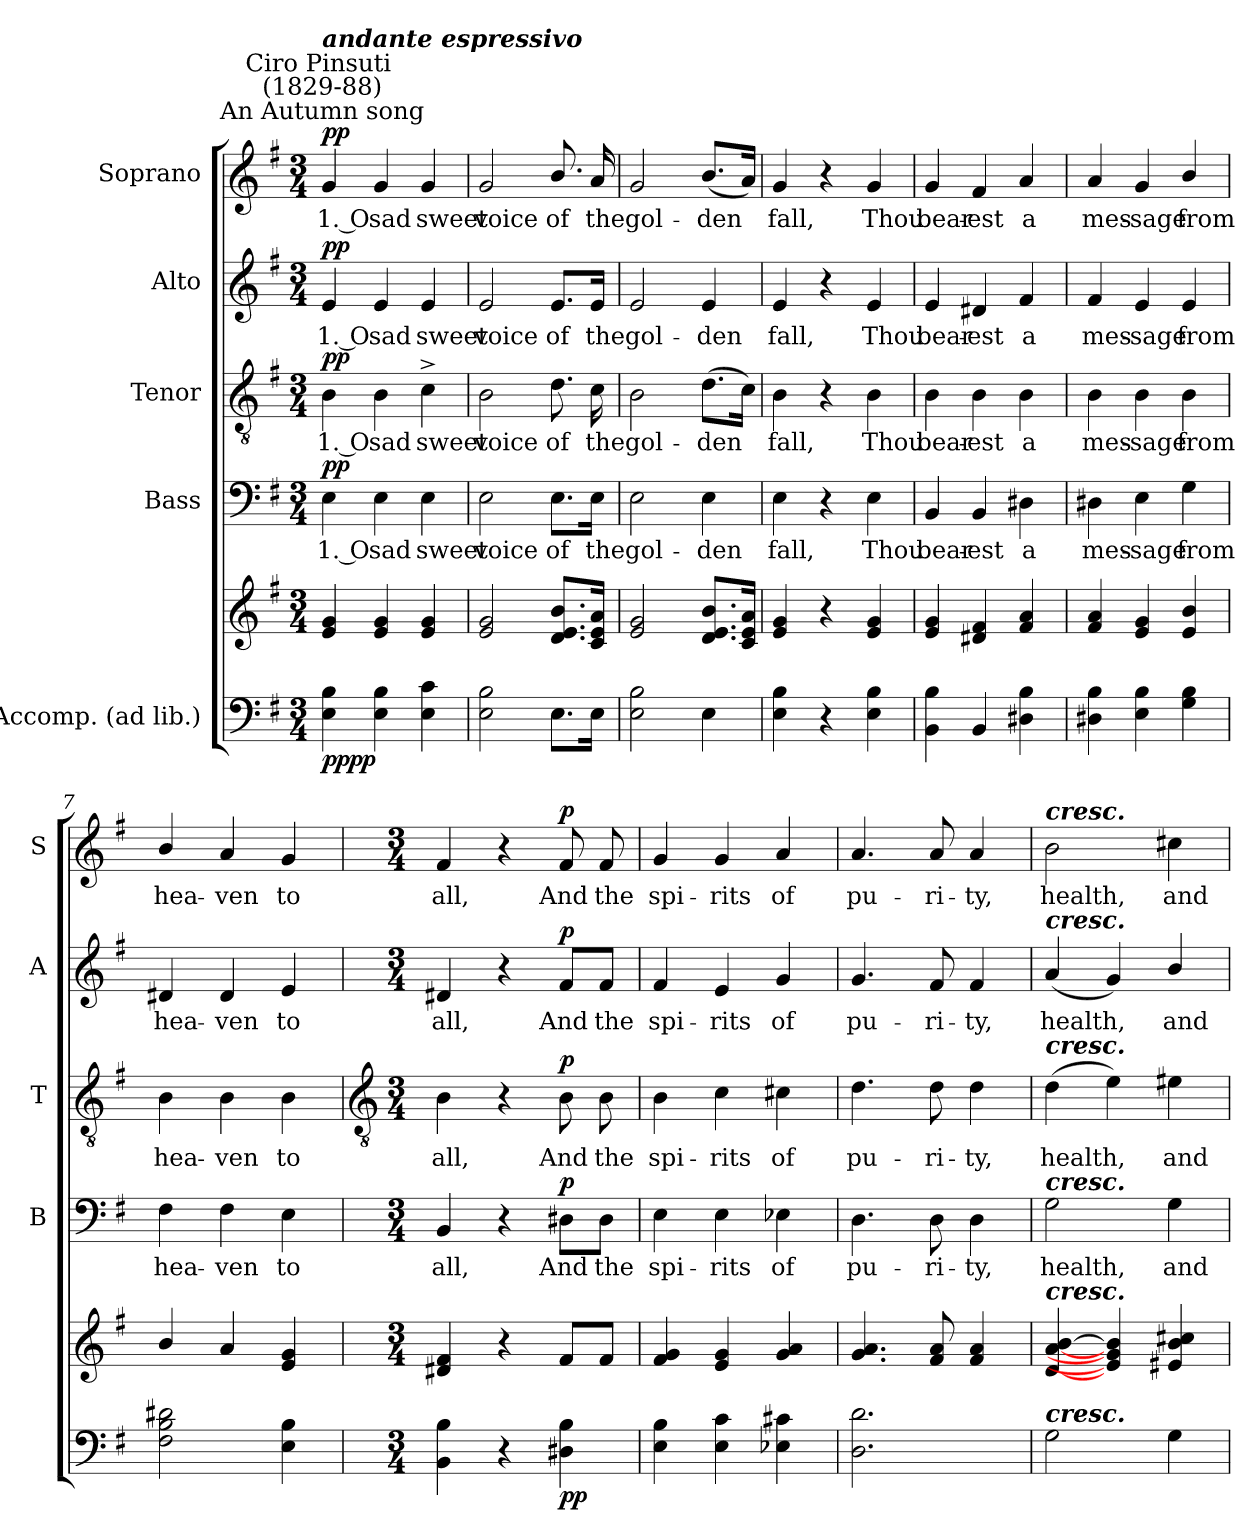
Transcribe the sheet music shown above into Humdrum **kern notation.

**kern	**kern	**dynam	**kern	**text	**dynam	**kern	**text	**dynam	**kern	**text	**dynam	**kern	**text	**dynam
*part5	*part5	*part5	*part4	*part4	*part4	*part3	*part3	*part3	*part2	*part2	*part2	*part1	*part1	*part1
*staff6	*staff5	*staff5/6	*staff4	*staff4	*staff4	*staff3	*staff3	*staff3	*staff2	*staff2	*staff2	*staff1	*staff1	*staff1
*I"Accomp. (ad lib.)	*	*	*I"Bass	*	*	*I"Tenor	*	*	*I"Alto	*	*	*I"Soprano	*	*
*	*	*	*I'B	*	*	*I'T	*	*	*I'A	*	*	*I'S	*	*
*clefF4	*clefG2	*	*clefF4	*	*	*clefGv2	*	*	*clefG2	*	*	*clefG2	*	*
*k[f#]	*k[f#]	*	*k[f#]	*	*	*k[f#]	*	*	*k[f#]	*	*	*k[f#]	*	*
*G:	*G:	*	*G:	*	*	*G:	*	*	*G:	*	*	*G:	*	*
*M3/4	*M3/4	*	*M3/4	*	*	*M3/4	*	*	*M3/4	*	*	*M3/4	*	*
=1	=1	=1	=1	=1	=1	=1	=1	=1	=1	=1	=1	=1	=1	=1
!	!	!	!	!	!	!	!	!	!	!	!	!LO:TX:a:cj:t=An Autumn song	!	!
!	!	!	!	!	!	!	!	!	!	!	!	!LO:TX:a:cj:t=Ciro Pinsuti \n(1829-88)	!	!
!	!	!	!	!	!	!	!	!	!	!	!	!LO:TX:a:Bi:t=andante espressivo	!	!
!	!	!LO:DY:b=2	!	!LO:LY:b	!	!	!LO:LY:b	!	!	!LO:LY:b	!	!	!LO:LY:b	!
!	!	!LO:DY:n=1:b	!	!	!LO:DY:b	!	!	!LO:DY:b	!	!	!LO:DY:b	!	!	!LO:DY:b
4E 4B	4e 4g	pp pp	4E	1. O	pp	4B	1. O	pp	4e	1. O	pp	4g	1. O	pp
!	!	!	!	!LO:LY:b	!	!	!LO:LY:b	!	!	!LO:LY:b	!	!	!LO:LY:b	!
4E 4B	4e 4g	.	4E	sad	.	4B	sad	.	4e	sad	.	4g	sad	.
!	!	!	!	!LO:LY:b	!	!	!LO:LY:b	!	!	!LO:LY:b	!	!	!LO:LY:b	!
4E 4c	4e 4g	.	4E	sweet	.	4c^	sweet	.	4e	sweet	.	4g	sweet	.
=2	=2	=2	=2	=2	=2	=2	=2	=2	=2	=2	=2	=2	=2	=2
!	!	!	!	!LO:LY:b	!	!	!LO:LY:b	!	!	!LO:LY:b	!	!	!LO:LY:b	!
2E 2B	2e 2g	.	2E	voice	.	2B	voice	.	2e	voice	.	2g	voice	.
!	!	!	!	!LO:LY:b	!	!	!LO:LY:b	!	!	!LO:LY:b	!	!	!LO:LY:b	!
8.EL	8.d/ 8.e/ 8.b/L	.	8.E\L	of	.	8.d\	of	.	8.e/L	of	.	8.b/	of	.
!	!	!	!	!LO:LY:b	!	!	!LO:LY:b	!	!	!LO:LY:b	!	!	!LO:LY:b	!
16EJ	16c 16e 16aJ	.	16E\Jk	the	.	16c	the	.	16e/Jk	the	.	16a	the	.
=3	=3	=3	=3	=3	=3	=3	=3	=3	=3	=3	=3	=3	=3	=3
!	!	!	!	!LO:LY:b	!	!	!LO:LY:b	!	!	!LO:LY:b	!	!	!LO:LY:b	!
2E 2B	2e 2g	.	2E	gol-	.	2B	gol-	.	2e	gol-	.	2g	gol-	.
!	!	!	!	!LO:LY:b	!	!	!LO:LY:b	!	!	!LO:LY:b	!	!	!LO:LY:b	!
4E	8.d 8.e 8.bL	.	4E	-den	.	(>8.dL	-den	.	4e	-den	.	(<8.bL	-den	.
.	16c 16e 16aJ	.	.	.	.	16cJ)	.	.	.	.	.	16aJ)	.	.
=4	=4	=4	=4	=4	=4	=4	=4	=4	=4	=4	=4	=4	=4	=4
!	!	!	!	!LO:LY:b	!	!	!LO:LY:b	!	!	!LO:LY:b	!	!	!LO:LY:b	!
4E 4B	4e 4g	.	4E	fall,	.	4B	fall,	.	4e	fall,	.	4g	fall,	.
4r	4r	.	4r	.	.	4r	.	.	4r	.	.	4r	.	.
!	!	!	!	!LO:LY:b	!	!	!LO:LY:b	!	!	!LO:LY:b	!	!	!LO:LY:b	!
4E 4B	4e 4g	.	4E	Thou	.	4B	Thou	.	4e	Thou	.	4g	Thou	.
=5	=5	=5	=5	=5	=5	=5	=5	=5	=5	=5	=5	=5	=5	=5
!	!	!	!	!LO:LY:b	!	!	!LO:LY:b	!	!	!LO:LY:b	!	!	!LO:LY:b	!
4BB 4B	4e 4g	.	4BB	bear-	.	4B	bear-	.	4e	bear-	.	4g	bear-	.
!	!	!	!	!LO:LY:b	!	!	!LO:LY:b	!	!	!LO:LY:b	!	!	!LO:LY:b	!
4BB	4d#X 4f#	.	4BB	-est	.	4B	-est	.	4d#X	-est	.	4f#	-est	.
!	!	!	!	!LO:LY:b	!	!	!LO:LY:b	!	!	!LO:LY:b	!	!	!LO:LY:b	!
4D#X 4B	4f# 4a	.	4D#X	a	.	4B	a	.	4f#	a	.	4a	a	.
=6	=6	=6	=6	=6	=6	=6	=6	=6	=6	=6	=6	=6	=6	=6
!	!	!	!	!LO:LY:b	!	!	!LO:LY:b	!	!	!LO:LY:b	!	!	!LO:LY:b	!
4D#X 4B	4f# 4a	.	4D#X	mes-	.	4B	mes-	.	4f#	mes-	.	4a	mes-	.
!	!	!	!	!LO:LY:b	!	!	!LO:LY:b	!	!	!LO:LY:b	!	!	!LO:LY:b	!
4E 4B	4e 4g	.	4E	-sage	.	4B	-sage	.	4e	-sage	.	4g	-sage	.
!	!	!	!	!LO:LY:b	!	!	!LO:LY:b	!	!	!LO:LY:b	!	!	!LO:LY:b	!
4G 4B	4e/ 4b/	.	4G	from	.	4B	from	.	4e/	from	.	4b/	from	.
=7	=7	=7	=7	=7	=7	=7	=7	=7	=7	=7	=7	=7	=7	=7
!	!	!	!	!LO:LY:b	!	!	!LO:LY:b	!	!	!LO:LY:b	!	!	!LO:LY:b	!
2F# 2B 2d#X	4b/	.	4F#	hea-	.	4B	hea-	.	4d#X/	hea-	.	4b/	hea-	.
!	!	!	!	!LO:LY:b	!	!	!LO:LY:b	!	!	!LO:LY:b	!	!	!LO:LY:b	!
.	4a	.	4F#	-ven	.	4B	-ven	.	4d#	-ven	.	4a	-ven	.
!	!	!	!	!LO:LY:b	!	!	!LO:LY:b	!	!	!LO:LY:b	!	!	!LO:LY:b	!
4E 4B	4e 4g	.	4E	to	.	4B	to	.	4e	to	.	4g	to	.
!!LO:LB:g=z
=8	=8	=8	=8	=8	=8	=8	=8	=8	=8	=8	=8	=8	=8	=8
*	*	*	*	*	*	*clefGv2	*	*	*	*	*	*	*	*
*M3/4	*M3/4	*	*M3/4	*	*	*M3/4	*	*	*M3/4	*	*	*M3/4	*	*
!	!	!	!	!LO:LY:b	!	!	!LO:LY:b	!	!	!LO:LY:b	!	!	!LO:LY:b	!
4BB 4B	4d#X 4f#	.	4BB	all,	.	4B	all,	.	4d#X	all,	.	4f#	all,	.
4r	4r	.	4r	.	.	4r	.	.	4r	.	.	4r	.	.
!	!	!LO:DY:b=2	!	!LO:LY:b	!	!	!LO:LY:b	!	!	!LO:LY:b	!	!	!LO:LY:b	!
!	!	!LO:DY:n=1:b	!	!	!LO:DY:b	!	!	!LO:DY:b	!	!	!LO:DY:b	!	!	!LO:DY:b
4D#X 4B	8f#L	p p	8D#X\L	And	p	8B	And	p	8f#/L	And	p	8f#	And	p
!	!	!	!	!LO:LY:b	!	!	!LO:LY:b	!	!	!LO:LY:b	!	!	!LO:LY:b	!
.	8f#J	.	8D#\J	the	.	8B	the	.	8f#/J	the	.	8f#	the	.
=9	=9	=9	=9	=9	=9	=9	=9	=9	=9	=9	=9	=9	=9	=9
!	!	!	!	!LO:LY:b	!	!	!LO:LY:b	!	!	!LO:LY:b	!	!	!LO:LY:b	!
4E 4B	4f# 4g	.	4E	spi-	.	4B	spi-	.	4f#	spi-	.	4g	spi-	.
!	!	!	!	!LO:LY:b	!	!	!LO:LY:b	!	!	!LO:LY:b	!	!	!LO:LY:b	!
4E 4c	4e 4g	.	4E	-rits	.	4c	-rits	.	4e	-rits	.	4g	-rits	.
!	!	!	!	!LO:LY:b	!	!	!LO:LY:b	!	!	!LO:LY:b	!	!	!LO:LY:b	!
4E-X 4c#X	4g 4a	.	4E-X	of	.	4c#X	of	.	4g	of	.	4a	of	.
=10	=10	=10	=10	=10	=10	=10	=10	=10	=10	=10	=10	=10	=10	=10
!	!	!	!	!LO:LY:b	!	!	!LO:LY:b	!	!	!LO:LY:b	!	!	!LO:LY:b	!
2.D 2.d	4.g 4.a	.	4.D	pu-	.	4.d	pu-	.	4.g	pu-	.	4.a	pu-	.
!	!	!	!	!LO:LY:b	!	!	!LO:LY:b	!	!	!LO:LY:b	!	!	!LO:LY:b	!
.	8f# 8a	.	8D	-ri-	.	8d	-ri-	.	8f#	-ri-	.	8a	-ri-	.
!	!	!	!	!LO:LY:b	!	!	!LO:LY:b	!	!	!LO:LY:b	!	!	!LO:LY:b	!
.	4f# 4a	.	4D	-ty,	.	4d	-ty,	.	4f#	-ty,	.	4a	-ty,	.
=11	=11	=11	=11	=11	=11	=11	=11	=11	=11	=11	=11	=11	=11	=11
!	!	!	!	!	!	!	!	!	!	!	!	!LO:TX:a:Bi:t=cresc.	!	!
!	!	!	!	!	!	!	!	!	!LO:TX:a:Bi:t=cresc.	!	!	!	!	!
!	!	!	!	!	!	!LO:TX:a:Bi:t=cresc.	!	!	!	!	!	!	!	!
!	!	!	!LO:TX:a:Bi:t=cresc.	!	!	!	!	!	!	!	!	!	!	!
!	!LO:TX:a:Bi:t=cresc.	!	!	!	!	!	!	!	!	!	!	!	!	!
!LO:TX:a:Bi:t=cresc.	!	!	!	!	!	!	!	!	!	!	!	!	!	!
!	!	!	!	!LO:LY:b	!	!	!LO:LY:b	!	!	!LO:LY:b	!	!	!LO:LY:b	!
2G	[4d [4a [4b	.	2G	health,	.	(>4d	health,	.	(<4a	health,	.	2b	health,	.
.	4e] 4g] 4b]	.	.	.	.	4e)	.	.	4g)	.	.	.	.	.
!	!	!	!	!LO:LY:b	!	!	!LO:LY:b	!	!	!LO:LY:b	!	!	!LO:LY:b	!
4G	4e#X 4b 4cc#X	.	4G	and	.	4e#X	and	.	4b/	and	.	4cc#X	and	.
=	=	=	=	=	=	=	=	=	=	=	=	=	=	=
*-	*-	*-	*-	*-	*-	*-	*-	*-	*-	*-	*-	*-	*-	*-
